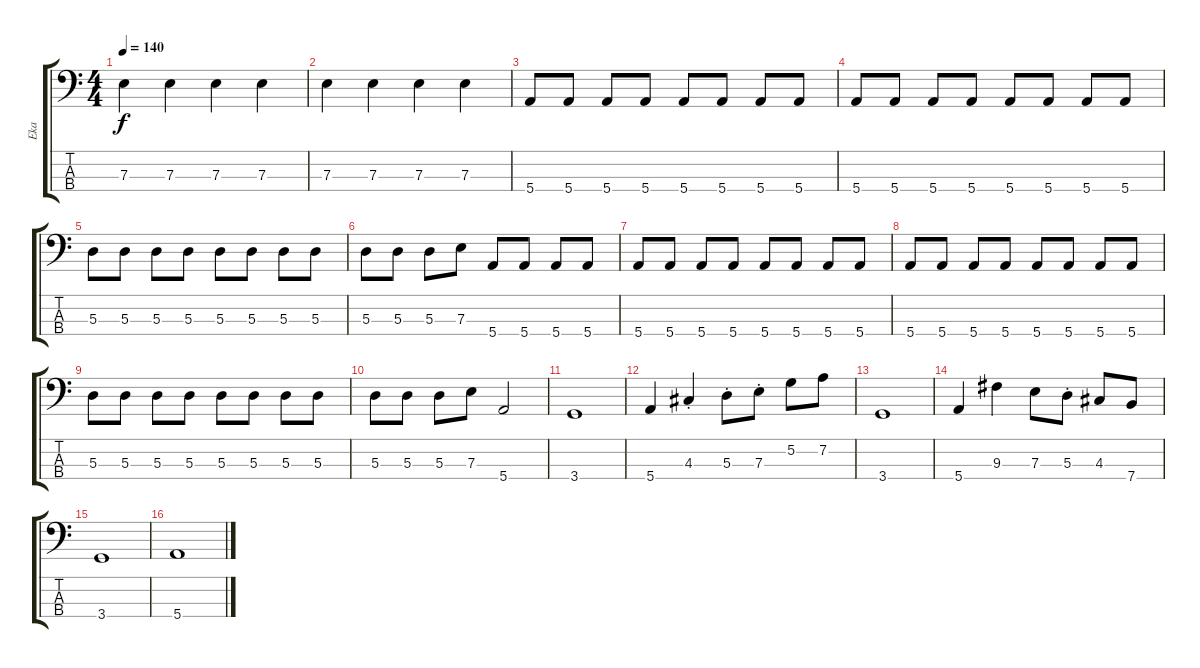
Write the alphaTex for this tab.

\track ("Eka" "Eka") {instrument electricbasspick}
\staff {score tabs}
\tuning (G2 D2 A1 E1) {hide}
\ts (4 4)
\tempo 140
\clef f4
\ks c
7.3.4{dy f} 7.3.4 7.3.4 7.3.4 |
7.3.4 7.3.4 7.3.4 7.3.4 |
5.4.8 5.4.8 5.4.8 5.4.8 5.4.8 5.4.8 5.4.8 5.4.8 |
5.4.8 5.4.8 5.4.8 5.4.8 5.4.8 5.4.8 5.4.8 5.4.8 |
5.3.8 5.3.8 5.3.8 5.3.8 5.3.8 5.3.8 5.3.8 5.3.8 |
5.3.8 5.3.8 5.3.8 7.3.8 5.4.8 5.4.8 5.4.8 5.4.8 |
5.4.8 5.4.8 5.4.8 5.4.8 5.4.8 5.4.8 5.4.8 5.4.8 |
5.4.8 5.4.8 5.4.8 5.4.8 5.4.8 5.4.8 5.4.8 5.4.8 |
5.3.8 5.3.8 5.3.8 5.3.8 5.3.8 5.3.8 5.3.8 5.3.8 |
5.3.8 5.3.8 5.3.8 7.3.8 5.4.2 |
3.4.1 |
5.4.4 4.3{st}.4 5.3{st}.8 7.3{st}.8 5.2.8 7.2.8 |
3.4.1 |
5.4.4 9.3.4 7.3.8 5.3{st}.8 4.3.8 7.4.8 |
3.4.1 |
5.4.1
